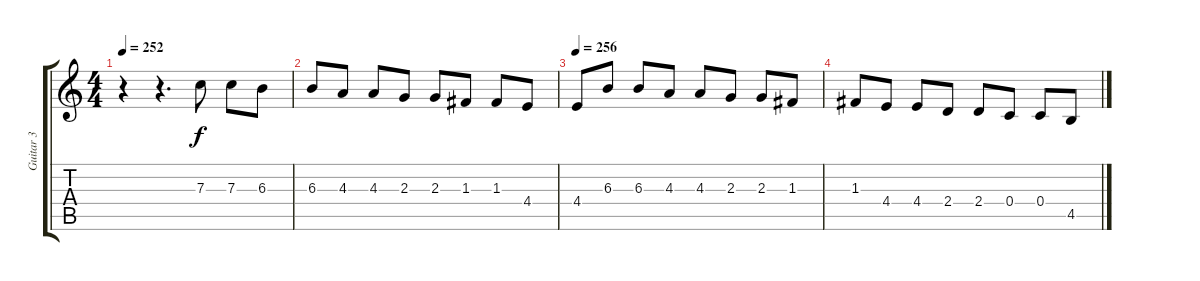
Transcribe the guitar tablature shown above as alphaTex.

\track ("Guitar 3" "Guitar 3") {instrument distortionguitar}
\staff {score tabs}
\tuning (D4 A3 F3 C3 G2 C2) {hide}
\ts (4 4)
\tempo 252
\clef g2
\ks c
r.4{dy f} r.4{d} 7.3.8 7.3.8 6.3.8 |
6.3.8 4.3.8 4.3.8 2.3.8 2.3.8 1.3.8 1.3.8 4.4.8 |
\tempo 256
4.4.8 6.3.8 6.3.8 4.3.8 4.3.8 2.3.8 2.3.8 1.3.8 |
1.3.8 4.4.8 4.4.8 2.4.8 2.4.8 0.4.8 0.4.8 4.5.8
